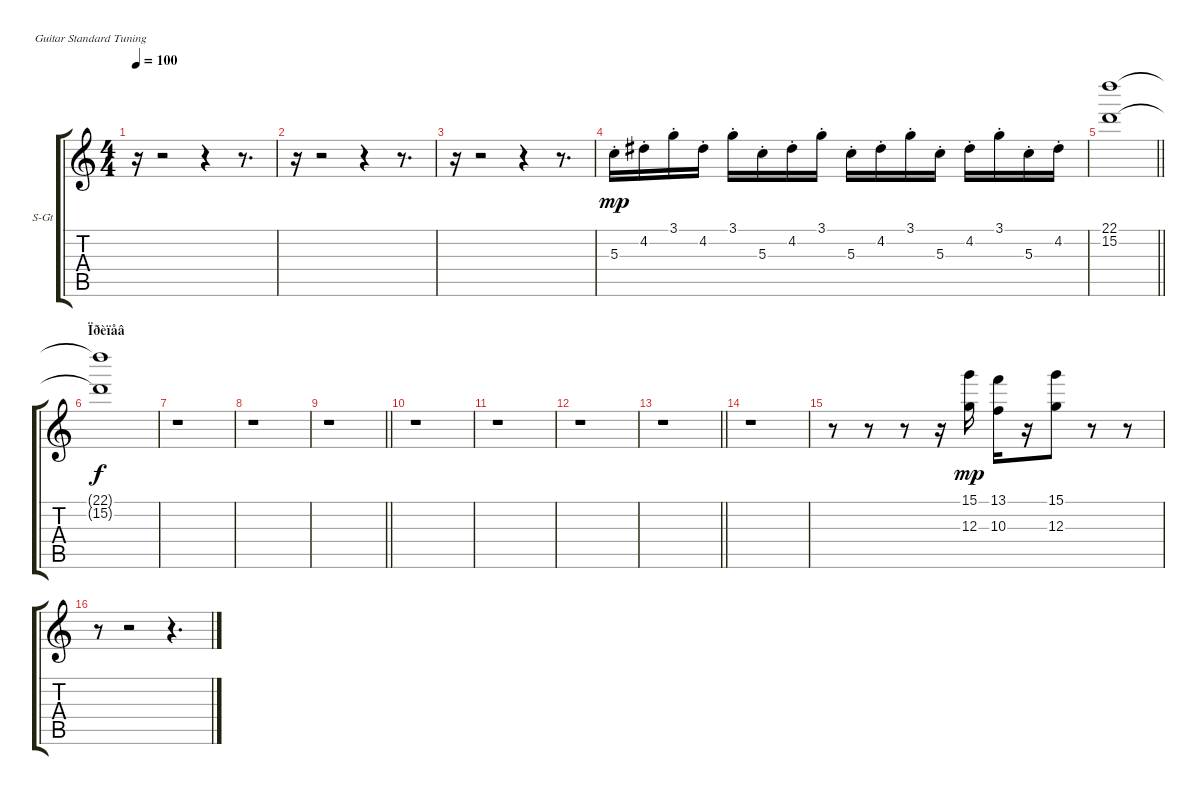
\bracketExtendMode groupsimilarinstruments
\firstSystemTrackNameOrientation horizontal
\otherSystemsTrackNameOrientation horizontal
\track ("Àëåêñàíäð «Wish» Àíäðþõèí" "S-Gt") {instrument fx1rain}
\staff {score tabs}
\tuning (E4 B3 G3 D3 A2 E2)
\displaytranspose 12
\ts (4 4)
\tempo 100
\clef g2
\ks c
r.16{dy f} r.2 r.4 r.8{d} |
r.16 r.2 r.4 r.8{d} |
r.16 r.2 r.4 r.8{d} |
5.3{st}.16{dy mp} 4.2{st}.16 3.1{st}.16 4.2{st}.16 3.1{st}.16 5.3{st}.16 4.2{st}.16 3.1{st}.16 5.3{st}.16 4.2{st}.16 3.1{st}.16 5.3{st}.16 4.2{st}.16 3.1{st}.16 5.3{st}.16 4.2{st}.16 |
\barLineRight lightlight
(22.1 15.2).1 |
\section ("" "Ïðèïåâ")
(22.1{t} 15.2{t}).1{dy f} |
r.1 |
r.1 |
\barLineRight lightlight
r.1 |
r.1 |
r.1 |
r.1 |
\barLineRight lightlight
r.1 |
r.1 |
r.8 r.8 r.8 r.16 (15.1 12.3).16{dy mp} (13.1 10.3).16 r.16 (15.1 12.3).8 r.8 r.8 |
r.8 r.2 r.4{d}
